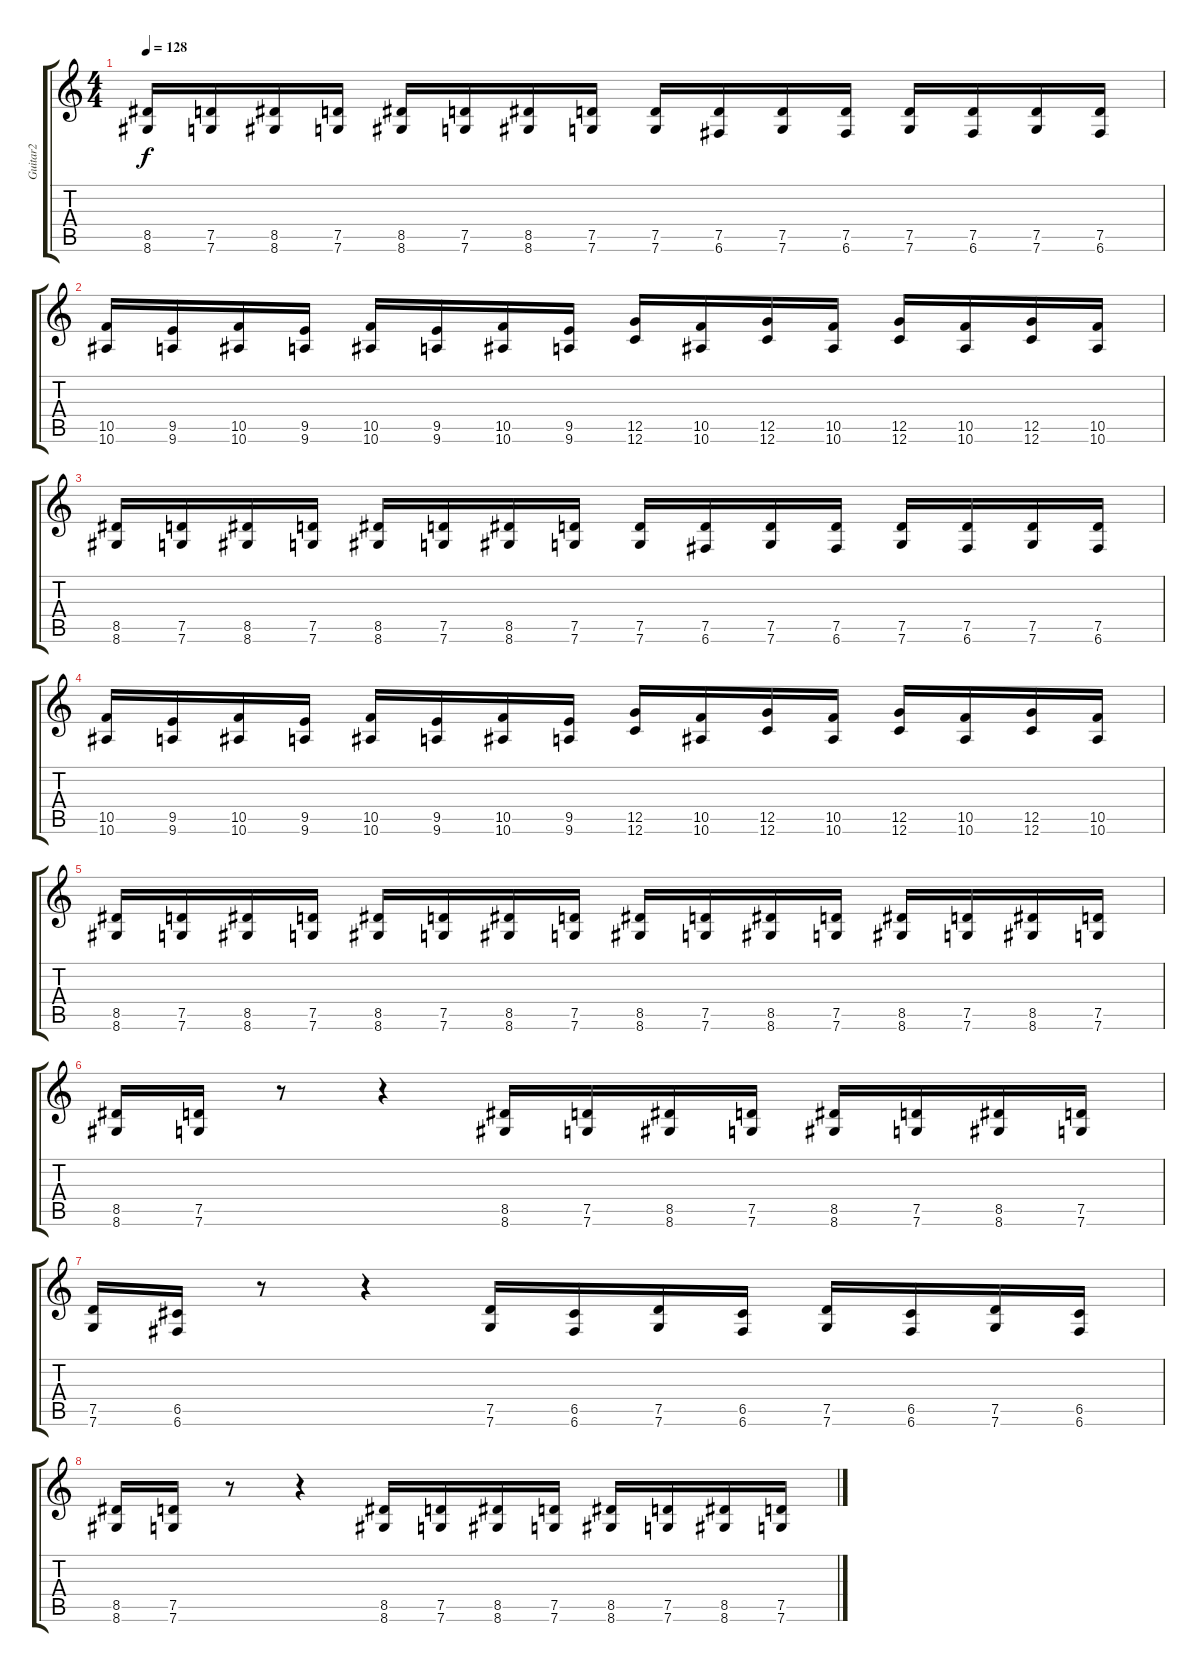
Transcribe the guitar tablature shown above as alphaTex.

\track ("Guitar2" "Guitar2") {instrument overdrivenguitar}
\staff {score tabs}
\tuning (D4 A3 F3 C3 G2 C2) {hide}
\ts (4 4)
\tempo 128
\clef g2
\ks c
(8.5 8.6).16{dy f} (7.5 7.6).16 (8.5 8.6).16 (7.5 7.6).16 (8.5 8.6).16 (7.5 7.6).16 (8.5 8.6).16 (7.5 7.6).16 (7.5 7.6).16 (7.5 6.6).16 (7.5 7.6).16 (7.5 6.6).16 (7.5 7.6).16 (7.5 6.6).16 (7.5 7.6).16 (7.5 6.6).16 |
(10.5 10.6).16 (9.5 9.6).16 (10.5 10.6).16 (9.5 9.6).16 (10.5 10.6).16 (9.5 9.6).16 (10.5 10.6).16 (9.5 9.6).16 (12.5 12.6).16 (10.5 10.6).16 (12.5 12.6).16 (10.5 10.6).16 (12.5 12.6).16 (10.5 10.6).16 (12.5 12.6).16 (10.5 10.6).16 |
(8.5 8.6).16 (7.5 7.6).16 (8.5 8.6).16 (7.5 7.6).16 (8.5 8.6).16 (7.5 7.6).16 (8.5 8.6).16 (7.5 7.6).16 (7.5 7.6).16 (7.5 6.6).16 (7.5 7.6).16 (7.5 6.6).16 (7.5 7.6).16 (7.5 6.6).16 (7.5 7.6).16 (7.5 6.6).16 |
(10.5 10.6).16 (9.5 9.6).16 (10.5 10.6).16 (9.5 9.6).16 (10.5 10.6).16 (9.5 9.6).16 (10.5 10.6).16 (9.5 9.6).16 (12.5 12.6).16 (10.5 10.6).16 (12.5 12.6).16 (10.5 10.6).16 (12.5 12.6).16 (10.5 10.6).16 (12.5 12.6).16 (10.5 10.6).16 |
(8.5 8.6).16 (7.5 7.6).16 (8.5 8.6).16 (7.5 7.6).16 (8.5 8.6).16 (7.5 7.6).16 (8.5 8.6).16 (7.5 7.6).16 (8.5 8.6).16 (7.5 7.6).16 (8.5 8.6).16 (7.5 7.6).16 (8.5 8.6).16 (7.5 7.6).16 (8.5 8.6).16 (7.5 7.6).16 |
(8.5 8.6).16 (7.5 7.6).16 r.8 r.4 (8.5 8.6).16 (7.5 7.6).16 (8.5 8.6).16 (7.5 7.6).16 (8.5 8.6).16 (7.5 7.6).16 (8.5 8.6).16 (7.5 7.6).16 |
(7.5 7.6).16 (6.5 6.6).16 r.8 r.4 (7.5 7.6).16 (6.5 6.6).16 (7.5 7.6).16 (6.5 6.6).16 (7.5 7.6).16 (6.5 6.6).16 (7.5 7.6).16 (6.5 6.6).16 |
(8.5 8.6).16 (7.5 7.6).16 r.8 r.4 (8.5 8.6).16 (7.5 7.6).16 (8.5 8.6).16 (7.5 7.6).16 (8.5 8.6).16 (7.5 7.6).16 (8.5 8.6).16 (7.5 7.6).16
